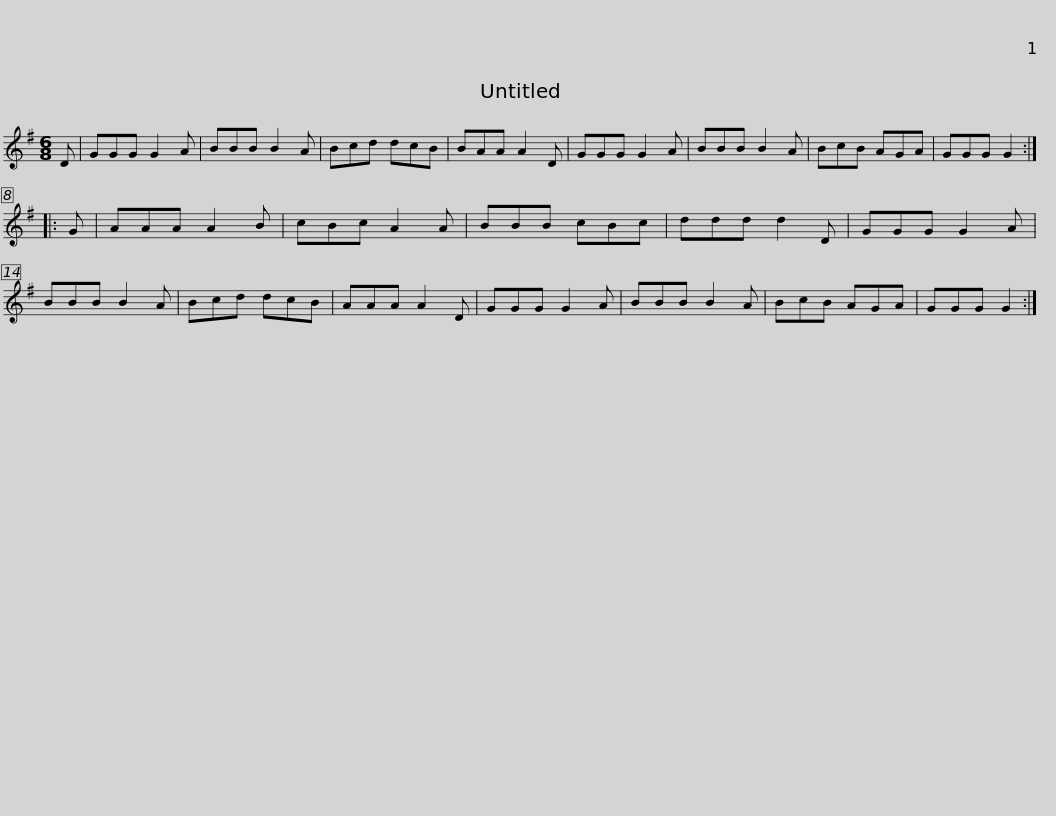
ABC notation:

X:1
L:1/8
M:6/8
I:linebreak $
K:G
V:1 treble
V:1
 D | GGG G2 A | BBB B2 A | Bcd dcB | BAA A2 D | %5
 GGG G2 A | BBB B2 A | BcB AGA |$ GGG G2 :: G | %10
 AAA A2 B | cBc A2 A | BBB cBc | ddd d2 D | GGG G2 A | %15
 BBB B2 A |$ Bcd dcB | AAA A2 D | GGG G2 A | BBB B2 A | %20
 BcB AGA | GGG G2 :| %22
